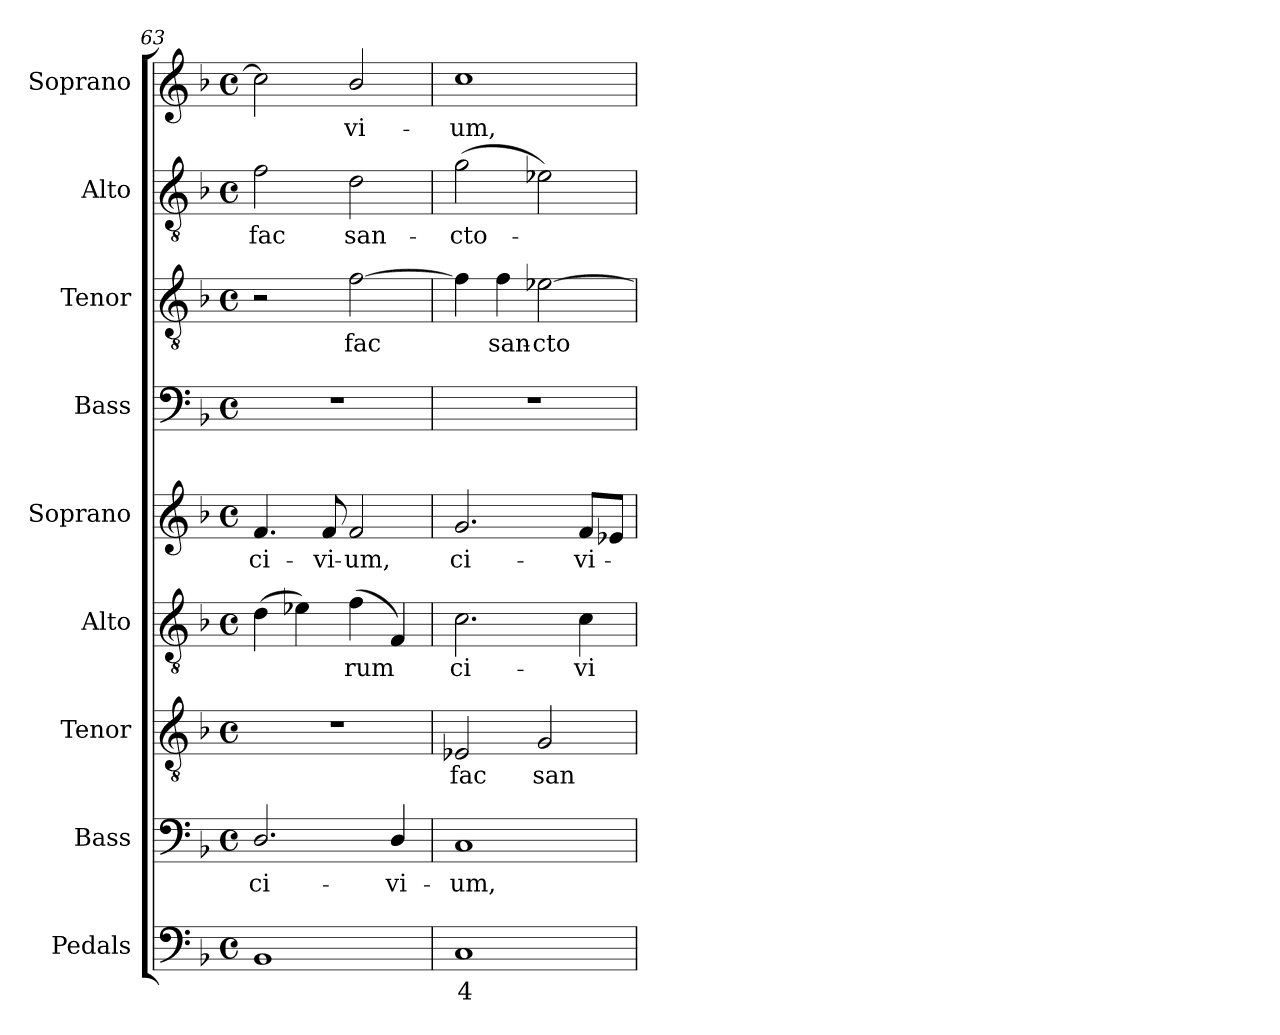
**kern	**text	**kern	**text	**kern	**text	**kern	**text	**kern	**text	**kern	**kern	**text	**kern	**text	**kern	**text
*part9	*part9	*part8	*part8	*part7	*part7	*part6	*part6	*part5	*part5	*part4	*part3	*part3	*part2	*part2	*part1	*part1
*staff9	*staff9	*staff8	*staff8	*staff7	*staff7	*staff6	*staff6	*staff5	*staff5	*staff4	*staff3	*staff3	*staff2	*staff2	*staff1	*staff1
*I"Pedals	*	*I"Bass	*	*I"Tenor	*	*I"Alto	*	*I"Soprano	*	*I"Bass	*I"Tenor	*	*I"Alto	*	*I"Soprano	*
*I'Ped.	*	*I'B.	*	*I'T.	*	*I'A.	*	*I'S.	*	*I'B.	*I'T.	*	*I'A.	*	*I'S.	*
!!LO:LB:g=z
*clefF4	*	*clefF4	*	*clefGv2	*	*clefGv2	*	*clefG2	*	*clefF4	*clefGv2	*	*clefGv2	*	*clefG2	*
*	*	*	*	*ITrd7c12	*	*ITrd7c12	*	*	*	*	*ITrd7c12	*	*ITrd7c12	*	*	*
*k[b-]	*	*k[b-]	*	*k[b-]	*	*k[b-]	*	*k[b-]	*	*k[b-]	*k[b-]	*	*k[b-]	*	*k[b-]	*
*F:	*	*F:	*	*F:	*	*F:	*	*F:	*	*F:	*F:	*	*F:	*	*F:	*
*M4/4	*	*M4/4	*	*M4/4	*	*M4/4	*	*M4/4	*	*M4/4	*M4/4	*	*M4/4	*	*M4/4	*
*met(c)	*	*met(c)	*	*met(c)	*	*met(c)	*	*met(c)	*	*met(c)	*met(c)	*	*met(c)	*	*met(c)	*
=63	=63	=63	=63	=63	=63	=63	=63	=63	=63	=63	=63	=63	=63	=63	=63	=63
!	!	!	!LO:LY:b:color=#000000	!	!	!	!	!	!	!	!	!	!	!	!	!
!	!	!	!	!	!	!	!	!	!LO:LY:b:color=#000000	!	!	!	!	!	!	!
!	!	!	!	!	!	!	!	!	!	!	!	!	!	!LO:LY:b:color=#000000	!	!
1BB-i	.	2.Di/	ci-	1r	.	(4Di\	.	4.fi/	ci-	1r	2r	.	2Fi\	fac	2cci\]	.
.	.	.	.	.	.	4E-i\)	.	.	.	.	.	.	.	.	.	.
!	!	!	!	!	!	!	!	!	!LO:LY:b:color=#000000	!	!	!	!	!	!	!
.	.	.	.	.	.	.	.	8fi/	-vi-	.	.	.	.	.	.	.
!	!	!	!	!	!	!	!LO:LY:b:color=#000000	!	!	!	!	!	!	!	!	!
!	!	!	!	!	!	!	!	!	!LO:LY:b:color=#000000	!	!	!	!	!	!	!
!	!	!	!	!	!	!	!	!	!	!	!	!LO:LY:b:color=#000000	!	!	!	!
!	!	!	!	!	!	!	!	!	!	!	!	!	!	!LO:LY:b:color=#000000	!	!
!	!	!	!	!	!	!	!	!	!	!	!	!	!	!	!	!LO:LY:b:color=#000000
.	.	.	.	.	.	(4Fi\	-rum	2fi/	-um,	.	[2Fi\	fac	2Di\	san-	2b-i/	-vi-
!	!	!	!LO:LY:b:color=#000000	!	!	!	!	!	!	!	!	!	!	!	!	!
.	.	4Di/	-vi-	.	.	4FFi/)	.	.	.	.	.	.	.	.	.	.
=64	=64	=64	=64	=64	=64	=64	=64	=64	=64	=64	=64	=64	=64	=64	=64	=64
!	!LO:LY:b:color=#000000	!	!	!	!	!	!	!	!	!	!	!	!	!	!	!
!	!	!	!LO:LY:b:color=#000000	!	!	!	!	!	!	!	!	!	!	!	!	!
!	!	!	!	!	!LO:LY:b:color=#000000	!	!	!	!	!	!	!	!	!	!	!
!	!	!	!	!	!	!	!LO:LY:b:color=#000000	!	!	!	!	!	!	!	!	!
!	!	!	!	!	!	!	!	!	!LO:LY:b:color=#000000	!	!	!	!	!	!	!
!	!	!	!	!	!	!	!	!	!	!	!	!	!	!LO:LY:b:color=#000000	!	!
!	!	!	!	!	!	!	!	!	!	!	!	!	!	!	!	!LO:LY:b:color=#000000
1Ci	4	1Ci	-um,	2EE-Xi/	fac	2.Ci\	ci-	2.gi/	ci-	1r	4Fi\]	.	(2Gi\	-cto-	1cci	-um,
!	!	!	!	!	!	!	!	!	!	!	!	!LO:LY:b:color=#000000	!	!	!	!
.	.	.	.	.	.	.	.	.	.	.	4Fi\	san-	.	.	.	.
!	!	!	!	!	!LO:LY:b:color=#000000	!	!	!	!	!	!	!	!	!	!	!
!	!	!	!	!	!	!	!	!	!	!	!	!LO:LY:b:color=#000000	!	!	!	!
.	.	.	.	2GGi/	san-	.	.	.	.	.	[2E-Xi\	-cto-	2E-Xi\)	.	.	.
!	!	!	!	!	!	!	!LO:LY:b:color=#000000	!	!	!	!	!	!	!	!	!
!	!	!	!	!	!	!	!	!	!LO:LY:b:color=#000000	!	!	!	!	!	!	!
.	.	.	.	.	.	4Ci\	-vi-	8fi/L	-vi-	.	.	.	.	.	.	.
.	.	.	.	.	.	.	.	8e-Xi/J	.	.	.	.	.	.	.	.
=	=	=	=	=	=	=	=	=	=	=	=	=	=	=	=	=
*-	*-	*-	*-	*-	*-	*-	*-	*-	*-	*-	*-	*-	*-	*-	*-	*-
